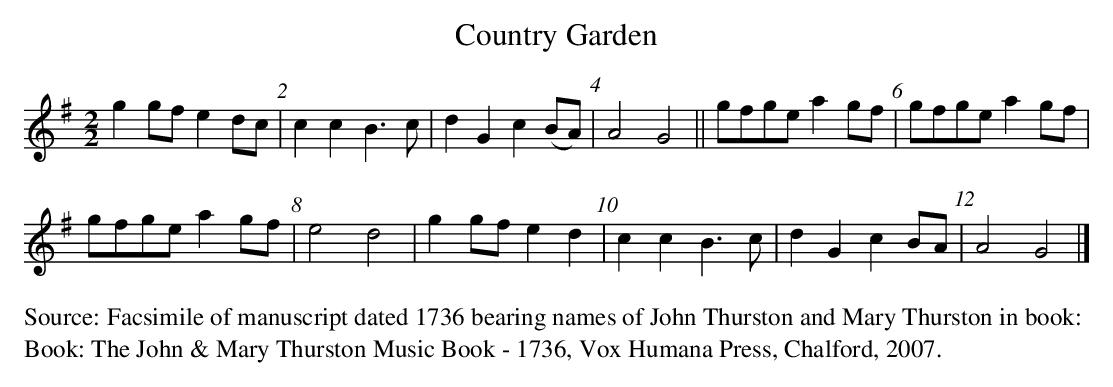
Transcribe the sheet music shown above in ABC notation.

X:1
T:Country Garden
L:1/8
M:2/2
K:G
V:1
g2 gf e2 dc | c2 c2 B3 c | d2 G2 c2 (BA) | A4 G4 ||\
gfge a2 gf | gfge a2 gf |
gfge a2 gf | e4 d4 |$ g2 gf e2 d2 | c2 c2 B3 c | d2 G2 c2 BA | A4 G4 |] %12
